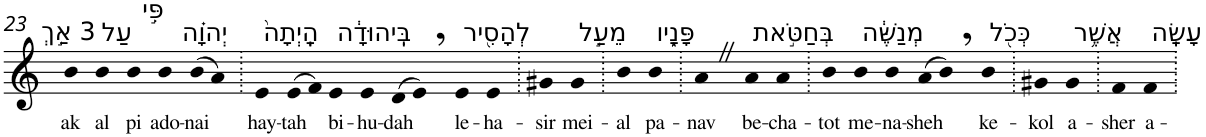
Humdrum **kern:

**kern	**text
*part1	*part1
*staff1	*staff1
*I"Piano	*
*I'Pno	*
!!LO:PB:g=z
*clefG2	*
*k[]	*
=23	=23
!LO:TX:a:t=3 אַ֣ךְ	!
!	!LO:LY:b
4b	ak
!LO:TX:a:t=עַל	!
!	!LO:LY:b
4b	al
!LO:TX:a:t=פִּ֣י	!
!	!LO:LY:b
4b	pi
!LO:TX:a:t=יְהוָ֗ה	!
!	!LO:LY:b
4b	ado-
!	!LO:LY:b
(>8b	-nai
8a)	.
=24.	=24.
!LO:TX:a:t=הָֽיְתָה֙	!
!	!LO:LY:b
4e	hay-
!	!LO:LY:b
(>8e	-tah
8f)	.
!LO:TX:a:t=בִּֽיהוּדָ֔ה	!
!	!LO:LY:b
4e	bi-
!	!LO:LY:b
4e	-hu-
!	!LO:LY:b
(>8d	-dah
8e,)	.
!LO:TX:a:t=לְהָסִ֖יר	!
!	!LO:LY:b
4e	le-
!	!LO:LY:b
4e	-ha-
=25.	=25.
!	!LO:LY:b
4g#X	-sir
!LO:TX:a:t=מֵעַ֣ל	!
!	!LO:LY:b
4g#	mei-
=26.	=26.
!	!LO:LY:b
4b	-al
!LO:TX:a:t=פָּנָ֑יו	!
!	!LO:LY:b
4b	pa-
=27.	=27.
!	!LO:LY:b
4aZ	-nav
!LO:TX:a:t=בְּחַטֹּ֣את	!
!	!LO:LY:b
4a	be-
!	!LO:LY:b
4a	-cha-
=28.	=28.
!	!LO:LY:b
4b	-tot
!LO:TX:a:t=מְנַשֶּׁ֔ה	!
!	!LO:LY:b
4b	me-
!	!LO:LY:b
4b	-na-
!	!LO:LY:b
(>8a	-sheh
8b,)	.
!LO:TX:a:t=כְּכֹ֖ל	!
!	!LO:LY:b
4b	ke-
=29.	=29.
!	!LO:LY:b
4g#X	-kol
!LO:TX:a:t=אֲשֶׁ֥ר	!
!	!LO:LY:b
4g#	a-
=30.	=30.
!	!LO:LY:b
4f	-sher
!LO:TX:a:t=עָשָֽׂה	!
!	!LO:LY:b
4f	a-
=.	=.
*-	*-
